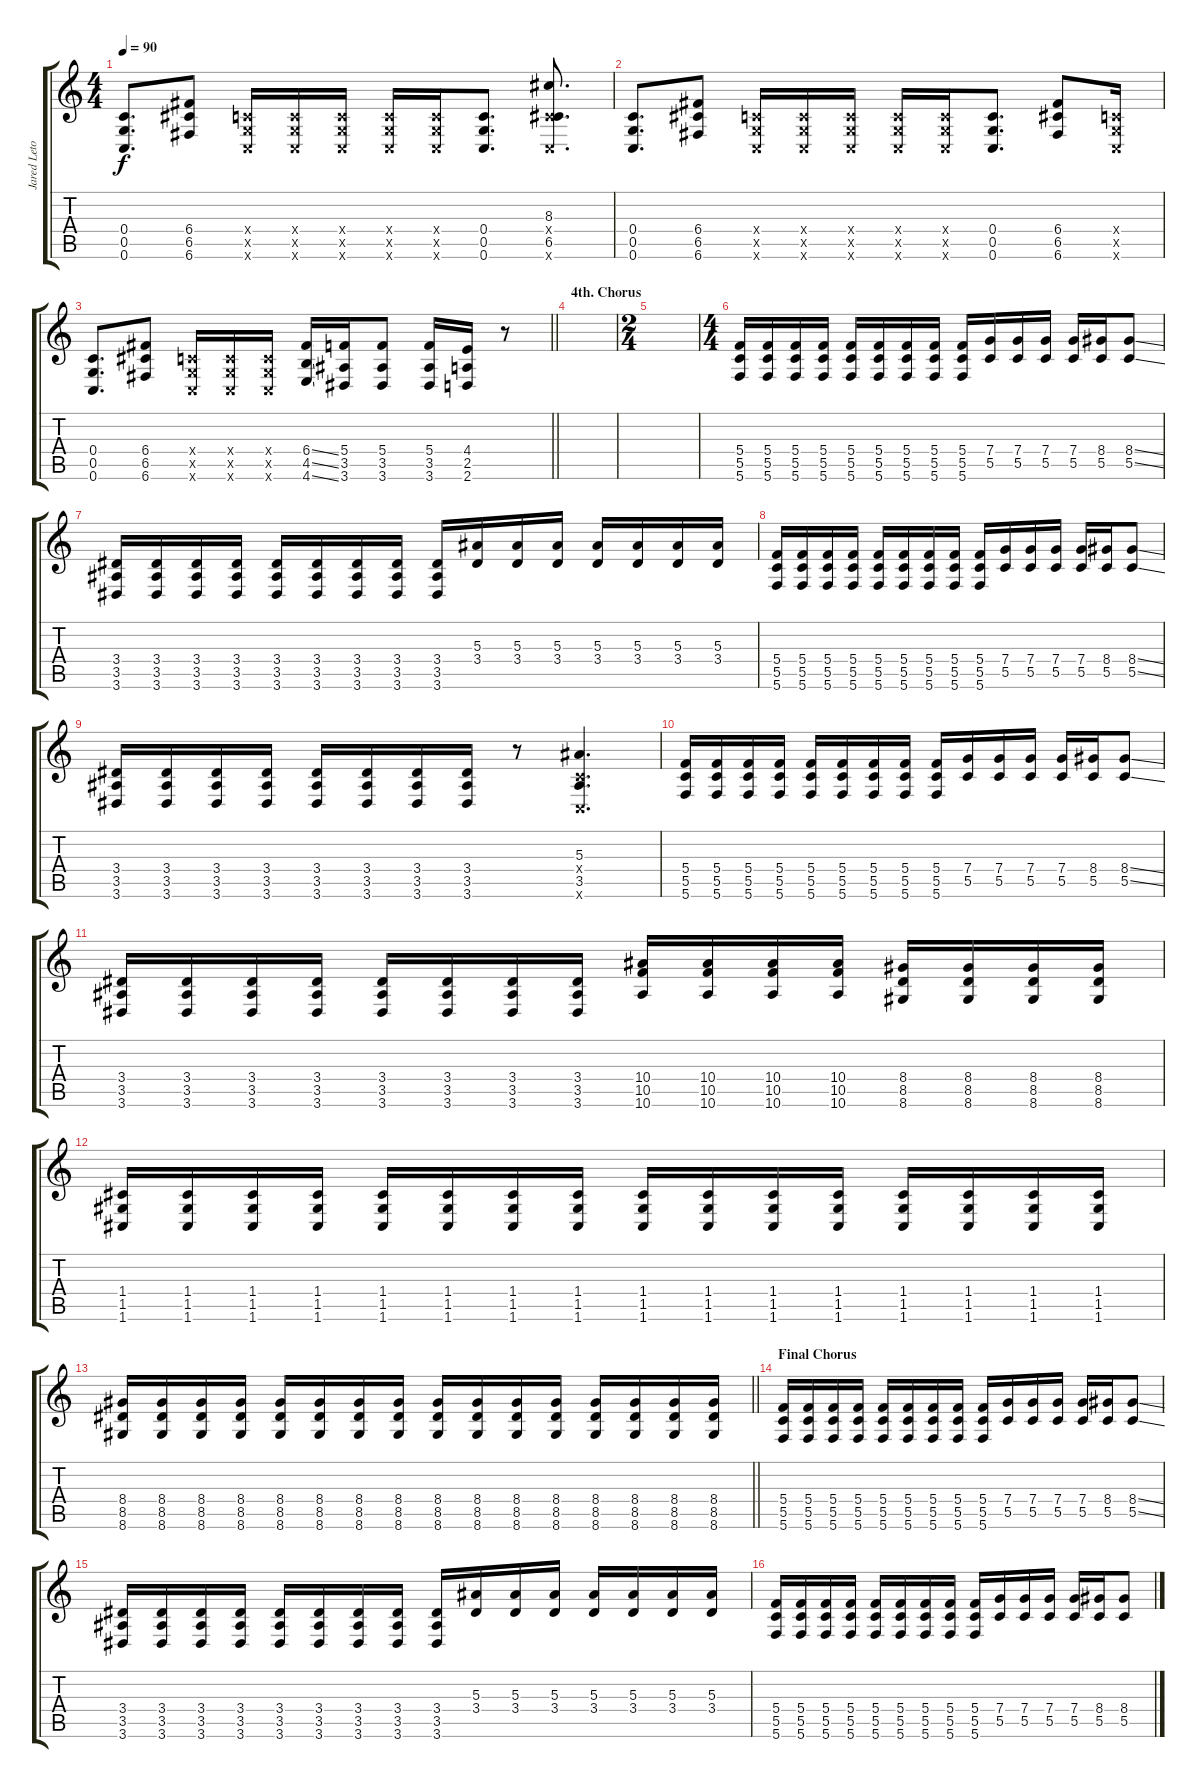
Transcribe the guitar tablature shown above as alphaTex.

\track ("Jared Leto - Guitar" "Jared Leto") {instrument distortionguitar}
\staff {score tabs}
\tuning (D4 A3 F3 C3 G2 C2) {hide}
\ts (4 4)
\tempo 90
\clef g2
\ks c
(0.4 0.5 0.6).8{d dy f} (6.4 6.5 6.6).8 (0.4{x} 0.5{x} 0.6{x}).16 (0.4{x} 0.5{x} 0.6{x}).16 (0.4{x} 0.5{x} 0.6{x}).16 (0.4{x} 0.5{x} 0.6{x}).16 (0.4{x} 0.5{x} 0.6{x}).16 (0.4 0.5 0.6).8{d} (8.3 0.4{x} 6.5 0.6{x}).8{d} |
(0.4 0.5 0.6).8{d} (6.4 6.5 6.6).8 (0.4{x} 0.5{x} 0.6{x}).16 (0.4{x} 0.5{x} 0.6{x}).16 (0.4{x} 0.5{x} 0.6{x}).16 (0.4{x} 0.5{x} 0.6{x}).16 (0.4{x} 0.5{x} 0.6{x}).16 (0.4 0.5 0.6).8{d} (6.4 6.5 6.6).8 (0.4{x} 0.5{x} 0.6{x}).16 |
\barLineRight lightlight
(0.4 0.5 0.6).8{d} (6.4 6.5 6.6).8 (0.4{x} 0.5{x} 0.6{x}).16 (0.4{x} 0.5{x} 0.6{x}).16 (0.4{x} 0.5{x} 0.6{x}).16 (6.4{ss} 4.5{ss} 4.6{ss}).16 (5.4 3.5 3.6).16 (5.4 3.5 3.6).8 (5.4 3.5 3.6).16 (4.4 2.5 2.6).16 r.8 |
\section ("" "4th. Chorus")
|
\ts (2 4)
|
\ts (4 4)
(5.4 5.5 5.6).16 (5.4 5.5 5.6).16 (5.4 5.5 5.6).16 (5.4 5.5 5.6).16 (5.4 5.5 5.6).16 (5.4 5.5 5.6).16 (5.4 5.5 5.6).16 (5.4 5.5 5.6).16 (5.4 5.5 5.6).16 (7.4 5.5).16 (7.4 5.5).16 (7.4 5.5).16 (7.4 5.5).16 (8.4 5.5).16 (8.4{ss} 5.5{ss}).8 |
(3.4 3.5 3.6).16 (3.4 3.5 3.6).16 (3.4 3.5 3.6).16 (3.4 3.5 3.6).16 (3.4 3.5 3.6).16 (3.4 3.5 3.6).16 (3.4 3.5 3.6).16 (3.4 3.5 3.6).16 (3.4 3.5 3.6).16 (5.3 3.4).16 (5.3 3.4).16 (5.3 3.4).16 (5.3 3.4).16 (5.3 3.4).16 (5.3 3.4).16 (5.3 3.4).16 |
(5.4 5.5 5.6).16 (5.4 5.5 5.6).16 (5.4 5.5 5.6).16 (5.4 5.5 5.6).16 (5.4 5.5 5.6).16 (5.4 5.5 5.6).16 (5.4 5.5 5.6).16 (5.4 5.5 5.6).16 (5.4 5.5 5.6).16 (7.4 5.5).16 (7.4 5.5).16 (7.4 5.5).16 (7.4 5.5).16 (8.4 5.5).16 (8.4{ss} 5.5{ss}).8 |
(3.4 3.5 3.6).16 (3.4 3.5 3.6).16 (3.4 3.5 3.6).16 (3.4 3.5 3.6).16 (3.4 3.5 3.6).16 (3.4 3.5 3.6).16 (3.4 3.5 3.6).16 (3.4 3.5 3.6).16 r.8 (5.3 0.4{x} 3.5 0.6{x}).4{d} |
(5.4 5.5 5.6).16 (5.4 5.5 5.6).16 (5.4 5.5 5.6).16 (5.4 5.5 5.6).16 (5.4 5.5 5.6).16 (5.4 5.5 5.6).16 (5.4 5.5 5.6).16 (5.4 5.5 5.6).16 (5.4 5.5 5.6).16 (7.4 5.5).16 (7.4 5.5).16 (7.4 5.5).16 (7.4 5.5).16 (8.4 5.5).16 (8.4{ss} 5.5{ss}).8 |
(3.4 3.5 3.6).16 (3.4 3.5 3.6).16 (3.4 3.5 3.6).16 (3.4 3.5 3.6).16 (3.4 3.5 3.6).16 (3.4 3.5 3.6).16 (3.4 3.5 3.6).16 (3.4 3.5 3.6).16 (10.4 10.5 10.6).16 (10.4 10.5 10.6).16 (10.4 10.5 10.6).16 (10.4 10.5 10.6).16 (8.4 8.5 8.6).16 (8.4 8.5 8.6).16 (8.4 8.5 8.6).16 (8.4 8.5 8.6).16 |
(1.4 1.5 1.6).16 (1.4 1.5 1.6).16 (1.4 1.5 1.6).16 (1.4 1.5 1.6).16 (1.4 1.5 1.6).16 (1.4 1.5 1.6).16 (1.4 1.5 1.6).16 (1.4 1.5 1.6).16 (1.4 1.5 1.6).16 (1.4 1.5 1.6).16 (1.4 1.5 1.6).16 (1.4 1.5 1.6).16 (1.4 1.5 1.6).16 (1.4 1.5 1.6).16 (1.4 1.5 1.6).16 (1.4 1.5 1.6).16 |
\barLineRight lightlight
(8.4 8.5 8.6).16 (8.4 8.5 8.6).16 (8.4 8.5 8.6).16 (8.4 8.5 8.6).16 (8.4 8.5 8.6).16 (8.4 8.5 8.6).16 (8.4 8.5 8.6).16 (8.4 8.5 8.6).16 (8.4 8.5 8.6).16 (8.4 8.5 8.6).16 (8.4 8.5 8.6).16 (8.4 8.5 8.6).16 (8.4 8.5 8.6).16 (8.4 8.5 8.6).16 (8.4 8.5 8.6).16 (8.4 8.5 8.6).16 |
\section ("" "Final Chorus")
(5.4 5.5 5.6).16 (5.4 5.5 5.6).16 (5.4 5.5 5.6).16 (5.4 5.5 5.6).16 (5.4 5.5 5.6).16 (5.4 5.5 5.6).16 (5.4 5.5 5.6).16 (5.4 5.5 5.6).16 (5.4 5.5 5.6).16 (7.4 5.5).16 (7.4 5.5).16 (7.4 5.5).16 (7.4 5.5).16 (8.4 5.5).16 (8.4{ss} 5.5{ss}).8 |
(3.4 3.5 3.6).16 (3.4 3.5 3.6).16 (3.4 3.5 3.6).16 (3.4 3.5 3.6).16 (3.4 3.5 3.6).16 (3.4 3.5 3.6).16 (3.4 3.5 3.6).16 (3.4 3.5 3.6).16 (3.4 3.5 3.6).16 (5.3 3.4).16 (5.3 3.4).16 (5.3 3.4).16 (5.3 3.4).16 (5.3 3.4).16 (5.3 3.4).16 (5.3 3.4).16 |
(5.4 5.5 5.6).16 (5.4 5.5 5.6).16 (5.4 5.5 5.6).16 (5.4 5.5 5.6).16 (5.4 5.5 5.6).16 (5.4 5.5 5.6).16 (5.4 5.5 5.6).16 (5.4 5.5 5.6).16 (5.4 5.5 5.6).16 (7.4 5.5).16 (7.4 5.5).16 (7.4 5.5).16 (7.4 5.5).16 (8.4 5.5).16 (8.4{ss} 5.5{ss}).8
